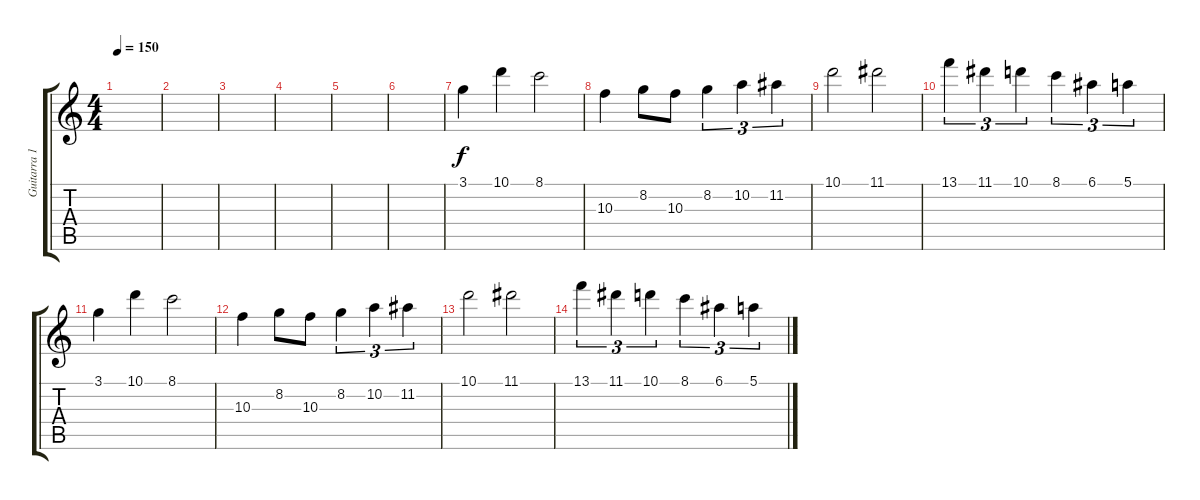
\track ("Guitarra 1" "Guitarra 1") {instrument distortionguitar}
\staff {score tabs}
\tuning (E4 B3 G3 D3 A2 E2) {hide}
\ts (4 4)
\tempo 150
\clef g2
\ks c
|
|
|
|
|
|
3.1.4{balance 0} 10.1.4 8.1.2 |
10.3.4 8.2.8 10.3.8 8.2.4{tu (3 2)} 10.2.4{tu (3 2)} 11.2.4{tu (3 2)} |
10.1.2 11.1.2 |
13.1.4{tu (3 2)} 11.1.4{tu (3 2)} 10.1.4{tu (3 2)} 8.1.4{tu (3 2)} 6.1.4{tu (3 2)} 5.1.4{tu (3 2)} |
3.1.4{balance 0} 10.1.4 8.1.2 |
10.3.4 8.2.8 10.3.8 8.2.4{tu (3 2)} 10.2.4{tu (3 2)} 11.2.4{tu (3 2)} |
10.1.2 11.1.2 |
13.1.4{tu (3 2)} 11.1.4{tu (3 2)} 10.1.4{tu (3 2)} 8.1.4{tu (3 2)} 6.1.4{tu (3 2)} 5.1.4{tu (3 2)}
